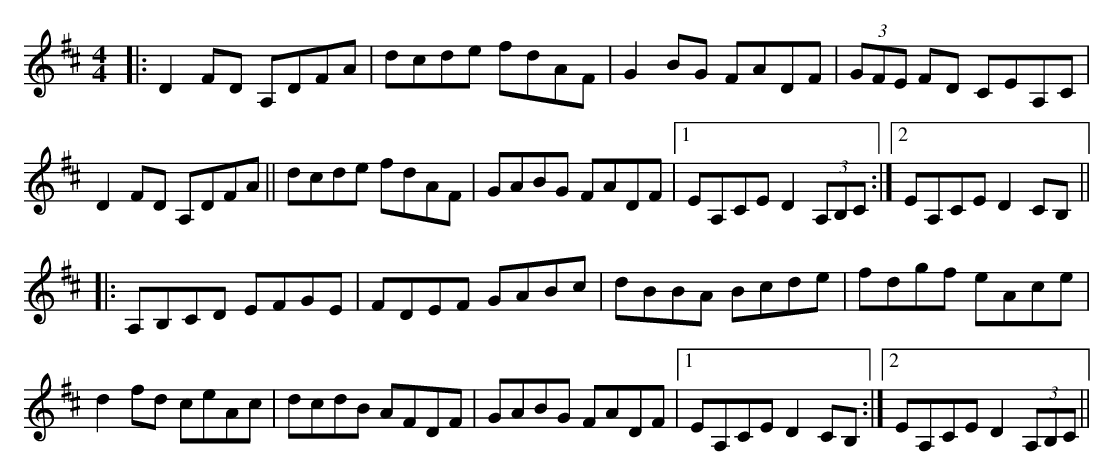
X:1
M:4/4
K:D
|:D2 FD A,DFA|dcde fdAF|G2BG FADF|(3GFE FD CEA,C|
D2 FD A,DFA||dcde fdAF|GABG FADF|1 EA,CE D2 (3A,B,C:|2 EA,CE D2 CB,||
|:A,B,CD EFGE|FDEF GABc|dBBA Bcde|fdgf eAce|
d2fd ceAc|dcdB AFDF|GABG FADF|1 EA,CE D2 CB,:|2 EA,CE D2 (3A,B,C||
